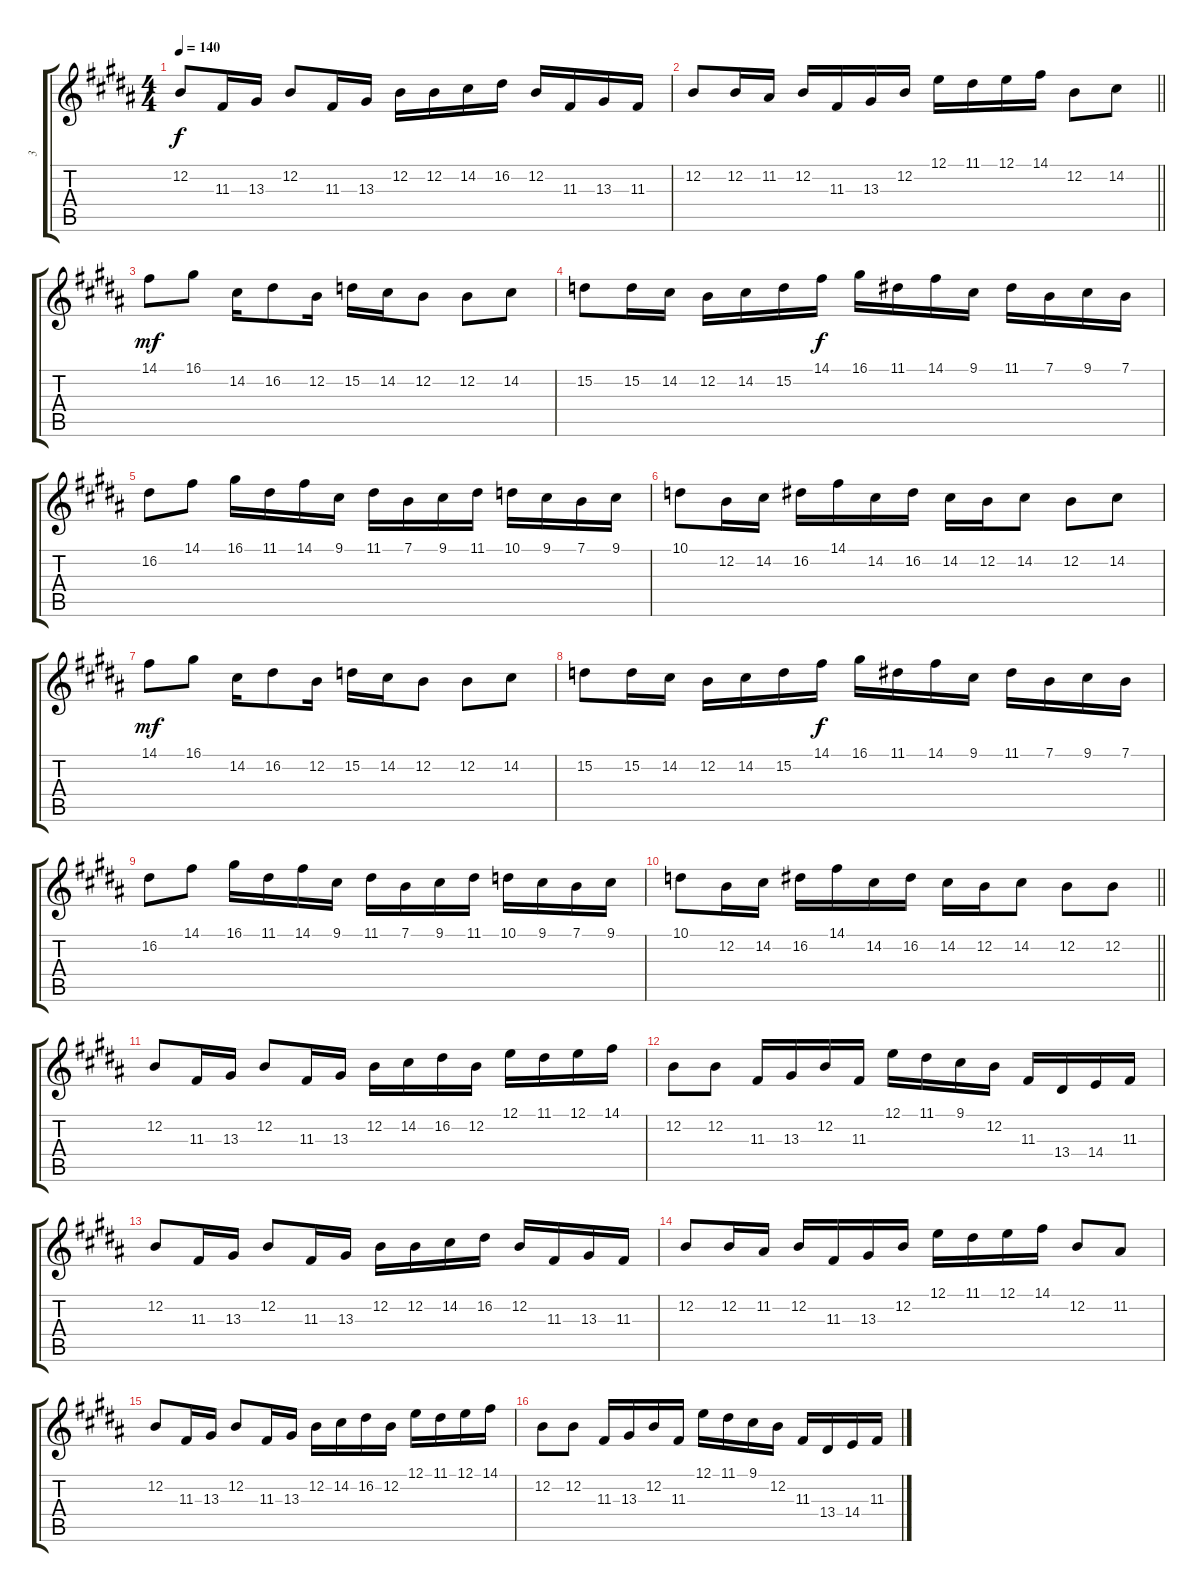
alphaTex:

\track ("3" "3") {instrument honkytonkpiano}
\staff {score tabs}
\tuning (E4 B3 G3 D3 A2 E2) {hide}
\ts (4 4)
\tempo 140
\clef g2
\ks b
12.2.8{dy f} 11.3.16 13.3.16 12.2.8 11.3.16 13.3.16 12.2.16 12.2.16 14.2.16 16.2.16 12.2.16 11.3.16 13.3.16 11.3.16 |
\barLineRight lightlight
12.2.8 12.2.16 11.2.16 12.2.16 11.3.16 13.3.16 12.2.16 12.1.16 11.1.16 12.1.16 14.1.16 12.2.8 14.2.8 |
14.1.8{dy mf} 16.1.8 14.2.16 16.2.8 12.2.16 15.2.16 14.2.16 12.2.8 12.2.8 14.2.8 |
15.2.8 15.2.16 14.2.16 12.2.16 14.2.16 15.2.16 14.1.16{dy f} 16.1.16 11.1.16 14.1.16 9.1.16 11.1.16 7.1.16 9.1.16 7.1.16 |
16.2.8 14.1.8 16.1.16 11.1.16 14.1.16 9.1.16 11.1.16 7.1.16 9.1.16 11.1.16 10.1.16 9.1.16 7.1.16 9.1.16 |
10.1.8 12.2.16 14.2.16 16.2.16 14.1.16 14.2.16 16.2.16 14.2.16 12.2.16 14.2.8 12.2.8 14.2.8 |
14.1.8{dy mf} 16.1.8 14.2.16 16.2.8 12.2.16 15.2.16 14.2.16 12.2.8 12.2.8 14.2.8 |
15.2.8 15.2.16 14.2.16 12.2.16 14.2.16 15.2.16 14.1.16{dy f} 16.1.16 11.1.16 14.1.16 9.1.16 11.1.16 7.1.16 9.1.16 7.1.16 |
16.2.8 14.1.8 16.1.16 11.1.16 14.1.16 9.1.16 11.1.16 7.1.16 9.1.16 11.1.16 10.1.16 9.1.16 7.1.16 9.1.16 |
\barLineRight lightlight
10.1.8 12.2.16 14.2.16 16.2.16 14.1.16 14.2.16 16.2.16 14.2.16 12.2.16 14.2.8 12.2.8 12.2.8 |
12.2.8 11.3.16 13.3.16 12.2.8 11.3.16 13.3.16 12.2.16 14.2.16 16.2.16 12.2.16 12.1.16 11.1.16 12.1.16 14.1.16 |
12.2.8 12.2.8 11.3.16 13.3.16 12.2.16 11.3.16 12.1.16 11.1.16 9.1.16 12.2.16 11.3.16 13.4.16 14.4.16 11.3.16 |
12.2.8 11.3.16 13.3.16 12.2.8 11.3.16 13.3.16 12.2.16 12.2.16 14.2.16 16.2.16 12.2.16 11.3.16 13.3.16 11.3.16 |
12.2.8 12.2.16 11.2.16 12.2.16 11.3.16 13.3.16 12.2.16 12.1.16 11.1.16 12.1.16 14.1.16 12.2.8 11.2.8 |
12.2.8 11.3.16 13.3.16 12.2.8 11.3.16 13.3.16 12.2.16 14.2.16 16.2.16 12.2.16 12.1.16 11.1.16 12.1.16 14.1.16 |
12.2.8 12.2.8 11.3.16 13.3.16 12.2.16 11.3.16 12.1.16 11.1.16 9.1.16 12.2.16 11.3.16 13.4.16 14.4.16 11.3.16
